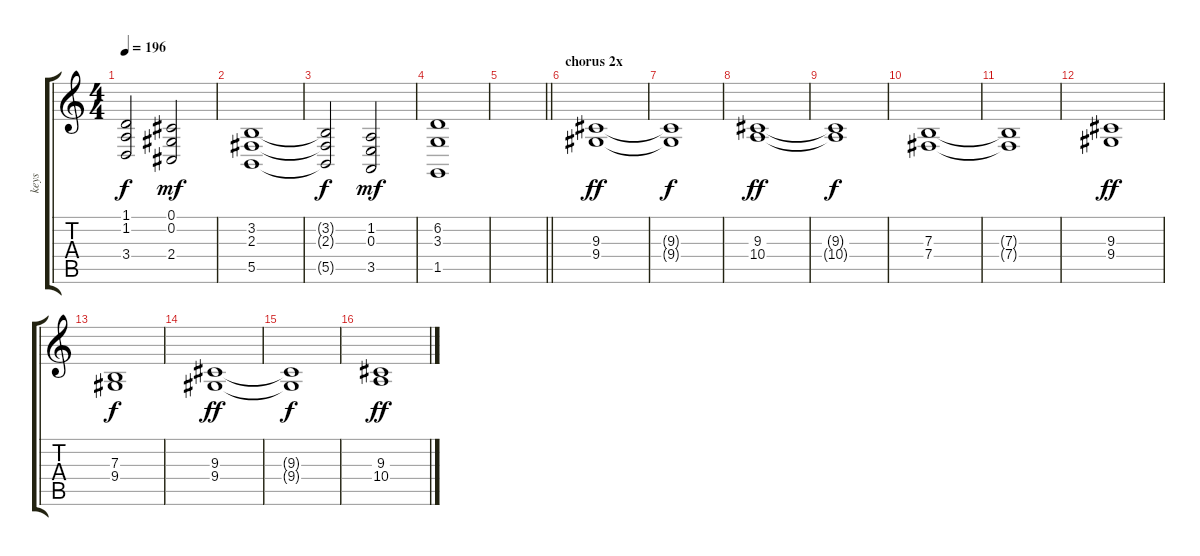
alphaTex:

\track ("keys" "keys") {instrument fx7echoes}
\staff {score tabs}
\tuning (Db4 Ab3 E3 B2 Gb2 Db2) {hide}
\ts (4 4)
\tempo 196
\clef g2
\ks c
(1.1{t} 1.2{t} 3.4{t}).2{dy f} (0.1 0.2 2.4).2{dy mf} |
(3.2 2.3 5.5).1 |
(3.2{t} 2.3{t} 5.5{t}).2{dy f} (1.2 0.3 3.5).2{dy mf} |
(6.2 3.3 1.5).1 |
\barLineRight lightlight
|
\section ("" "chorus 2x")
(9.3 9.4).1{dy ff} |
(9.3{t} 9.4{t}).1{dy f} |
(9.3 10.4).1{dy ff} |
(9.3{t} 10.4{t}).1{dy f} |
(7.3 7.4).1 |
(7.3{t} 7.4{t}).1 |
(9.3 9.4).1{dy ff} |
(7.3 9.4).1{dy f} |
(9.3 9.4).1{dy ff} |
(9.3{t} 9.4{t}).1{dy f} |
(9.3 10.4).1{dy ff}
